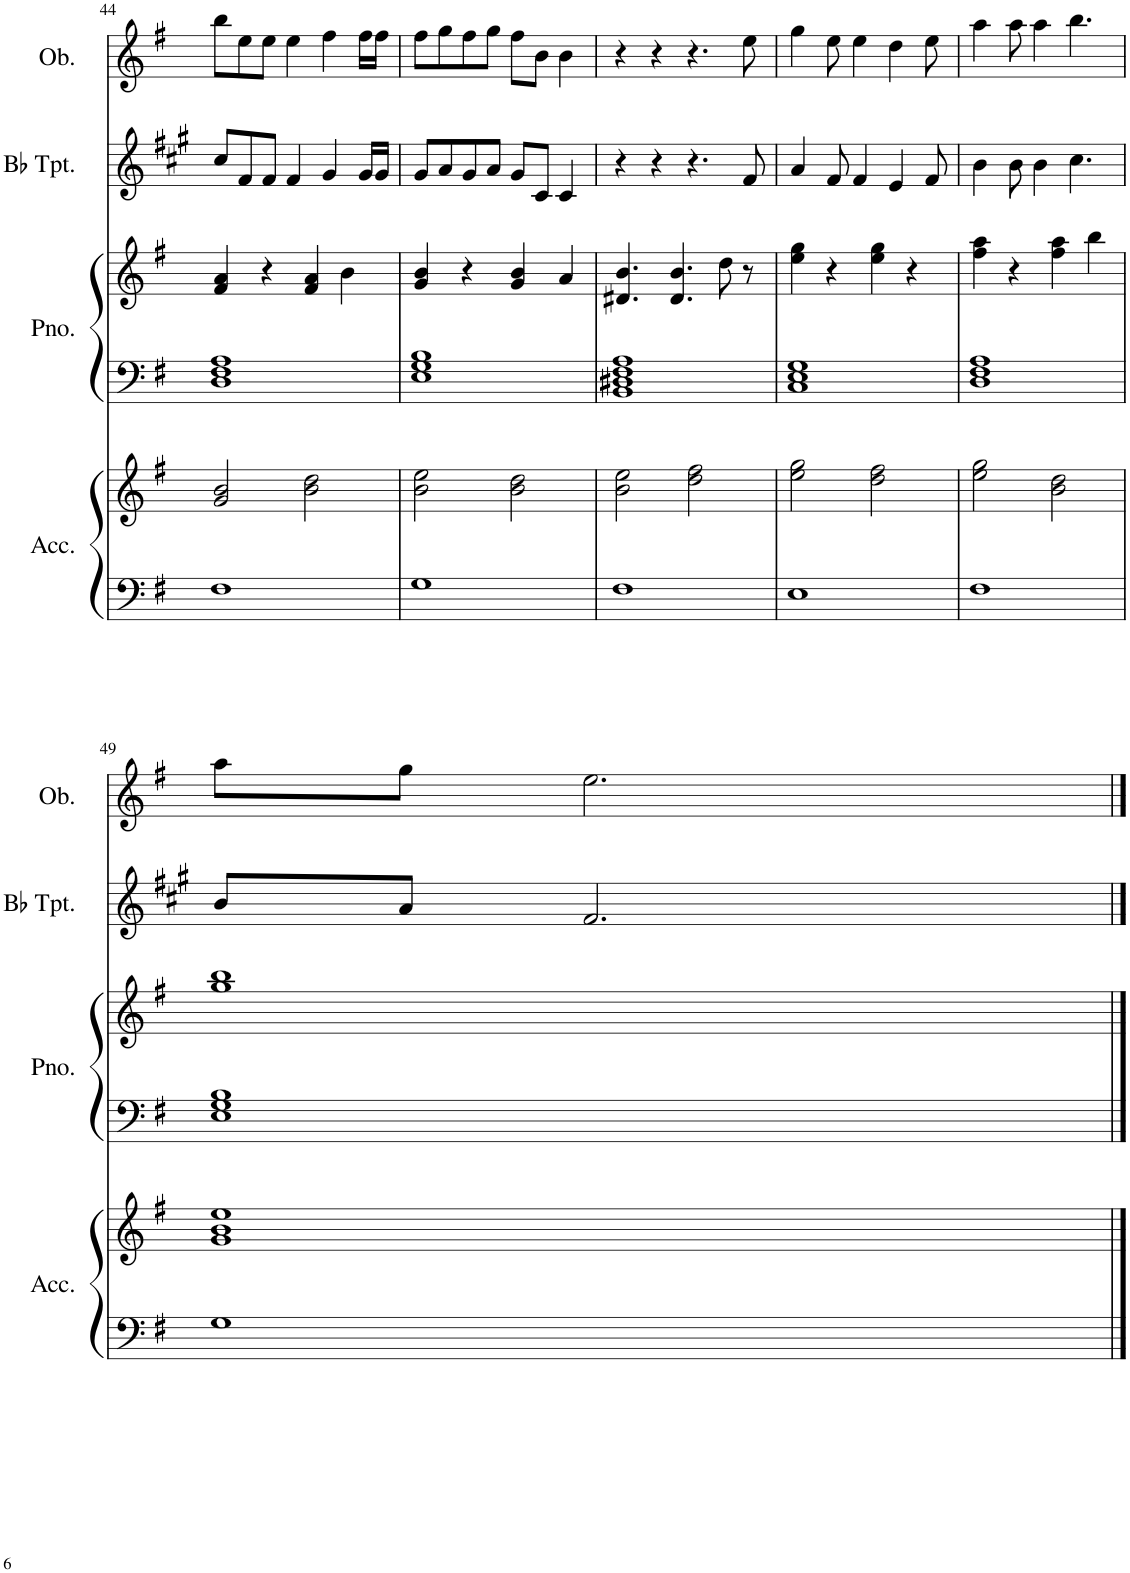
**kern	**kern	**kern	**kern	**kern	**kern
*part4	*part4	*part3	*part3	*part2	*part1
*staff6	*staff5	*staff4	*staff3	*staff2	*staff1
*I"Accordion	*	*I"Piano	*	*I"Bb Trumpet	*I"Oboe
*I'Acc.	*	*I'Pno.	*	*I'Bb Tpt.	*I'Ob.
!!LO:PB:g=z
*clefF4	*clefG2	*clefF4	*clefG2	*clefG2	*clefG2
*	*	*	*	*Trd1c2	*
*k[f#]	*k[f#]	*k[f#]	*k[f#]	*k[f#c#g#]	*k[f#]
*M4/4	*M4/4	*M4/4	*M4/4	*M4/4	*M4/4
=44	=44	=44	=44	=44	=44
1F#	2g/ 2b/	1D 1F# 1A	4f#/ 4a/	8cc#/L	8bb\L
.	.	.	.	8f#/	8ee\
.	.	.	4r	8f#/J	8ee\J
.	.	.	.	4f#/	4ee\
.	2b\ 2dd\	.	4f#/ 4a/	.	.
.	.	.	.	4g#/	4ff#\
.	.	.	4b\	.	.
.	.	.	.	16g#/LL	16ff#\LL
.	.	.	.	16g#/JJ	16ff#\JJ
=45	=45	=45	=45	=45	=45
1G	2b\ 2ee\	1E 1G 1B	4g/ 4b/	8g#/L	8ff#\L
.	.	.	.	8a/	8gg\
.	.	.	4r	8g#/	8ff#\
.	.	.	.	8a/J	8gg\J
.	2b\ 2dd\	.	4g/ 4b/	8g#/L	8ff#\L
.	.	.	.	8c#/J	8b\J
.	.	.	4a/	4c#/	4b\
=46	=46	=46	=46	=46	=46
1F#	2b\ 2ee\	1BB 1D#X 1F# 1A	4.d#X/ 4.b/	4r	4r
.	.	.	.	4r	4r
.	.	.	4.d#/ 4.b/	.	.
.	2dd\ 2ff#\	.	.	4.r	4.r
.	.	.	8dd\	.	.
.	.	.	8r	8f#/	8ee\
=47	=47	=47	=47	=47	=47
1E	2ee\ 2gg\	1C 1E 1G	4ee\ 4gg\	4a/	4gg\
.	.	.	4r	8f#/	8ee\
.	.	.	.	4f#/	4ee\
.	2dd\ 2ff#\	.	4ee\ 4gg\	.	.
.	.	.	.	4e/	4dd\
.	.	.	4r	.	.
.	.	.	.	8f#/	8ee\
=48	=48	=48	=48	=48	=48
1F#	2ee\ 2gg\	1D 1F# 1A	4ff#\ 4aa\	4b\	4aa\
.	.	.	4r	8b\	8aa\
.	.	.	.	4b\	4aa\
.	2b\ 2dd\	.	4ff#\ 4aa\	.	.
.	.	.	.	4.cc#\	4.bb\
.	.	.	4bb\	.	.
!!LO:LB:g=z
=49	=49	=49	=49	=49	=49
1G	1g 1b 1ee	1E 1G 1B	1gg 1bb	8b/L	8aa\L
.	.	.	.	8a/J	8gg\J
.	.	.	.	2.f#/	2.ee\
==	==	==	==	==	==
*-	*-	*-	*-	*-	*-
